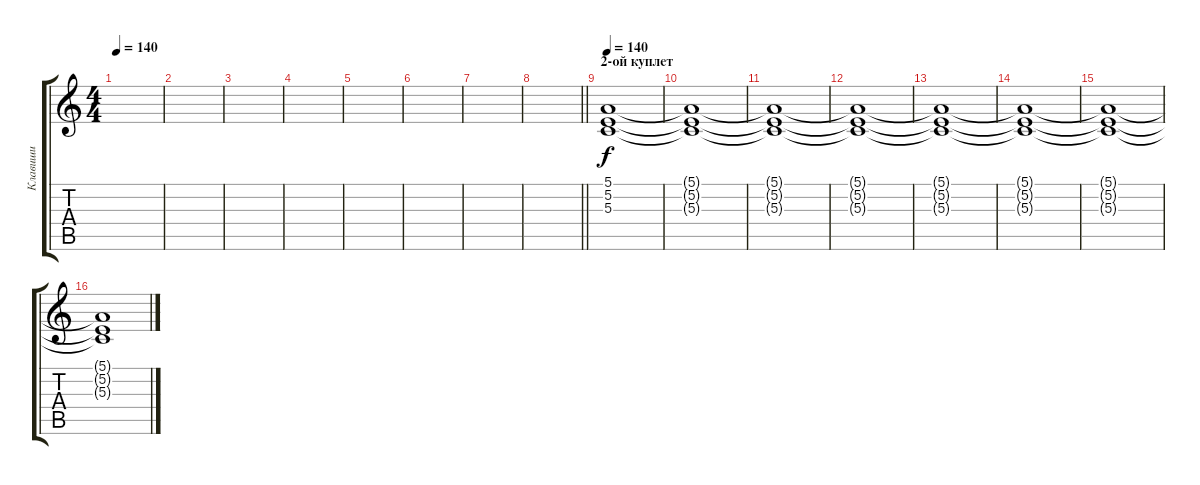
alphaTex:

\track ("Клавиши" "Клавиши") {instrument stringensemble1}
\staff {score tabs}
\tuning (E4 B3 G3 D3 A2 E2) {hide}
\ts (4 4)
\tempo 140
\clef g2
\ks c
|
|
|
|
|
|
|
\barLineRight lightlight
|
\section ("" "2-ой куплет")
\tempo 140
(5.1 5.2 5.3).1 |
(5.1{t} 5.2{t} 5.3{t}).1 |
(5.1{t} 5.2{t} 5.3{t}).1 |
(5.1{t} 5.2{t} 5.3{t}).1 |
(5.1{t} 5.2{t} 5.3{t}).1 |
(5.1{t} 5.2{t} 5.3{t}).1 |
(5.1{t} 5.2{t} 5.3{t}).1 |
(5.1{t} 5.2{t} 5.3{t}).1
